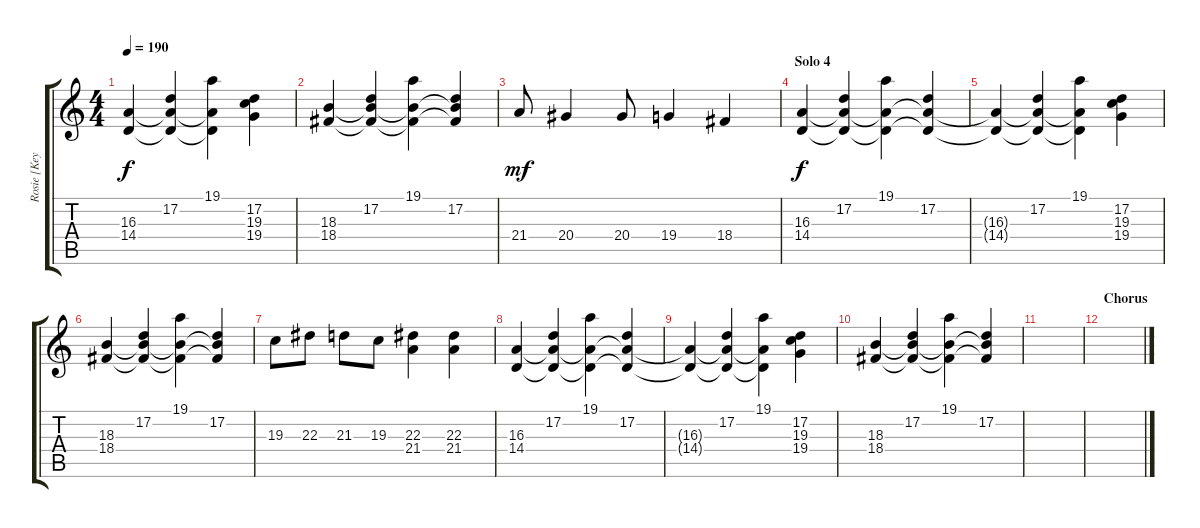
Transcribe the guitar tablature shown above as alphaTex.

\track ("Rosie [Keyboard]" "Rosie [Key") {instrument stringensemble1}
\staff {score tabs}
\tuning (D4 A3 F3 C3 G2 D2) {hide}
\ts (4 4)
\tempo 190
\clef g2
\ks c
(16.3{t} 14.4{t}).4{dy f} (17.2 16.3{t} 14.4{t}).4 (19.1 16.3{t} 14.4{t}).4 (17.2 19.3 19.4).4 |
(18.3 18.4).4 (17.2 18.3{t} 18.4{t}).4 (19.1 18.3{t} 18.4{t}).4 (17.2 18.3{t} 18.4{t}).4 |
21.4.8{dy mf} 20.4.4 20.4.8 19.4.4 18.4.4 |
\section ("" "Solo 4")
(16.3 14.4).4{dy f} (17.2 16.3{t} 14.4{t}).4 (19.1 16.3{t} 14.4{t}).4 (17.2 16.3{t} 14.4{t}).4 |
(16.3{t} 14.4{t}).4 (17.2 16.3{t} 14.4{t}).4 (19.1 16.3{t} 14.4{t}).4 (17.2 19.3 19.4).4 |
(18.3 18.4).4 (17.2 18.3{t} 18.4{t}).4 (19.1 18.3{t} 18.4{t}).4 (17.2 18.3{t} 18.4{t}).4 |
19.3.8 22.3.8 21.3.8 19.3.8 (22.3 21.4).4 (22.3 21.4).4 |
(16.3 14.4).4 (17.2 16.3{t} 14.4{t}).4 (19.1 16.3{t} 14.4{t}).4 (17.2 16.3{t} 14.4{t}).4 |
(16.3{t} 14.4{t}).4 (17.2 16.3{t} 14.4{t}).4 (19.1 16.3{t} 14.4{t}).4 (17.2 19.3 19.4).4 |
(18.3 18.4).4 (17.2 18.3{t} 18.4{t}).4 (19.1 18.3{t} 18.4{t}).4 (17.2 18.3{t} 18.4{t}).4 |
|
\section ("" "Chorus")
